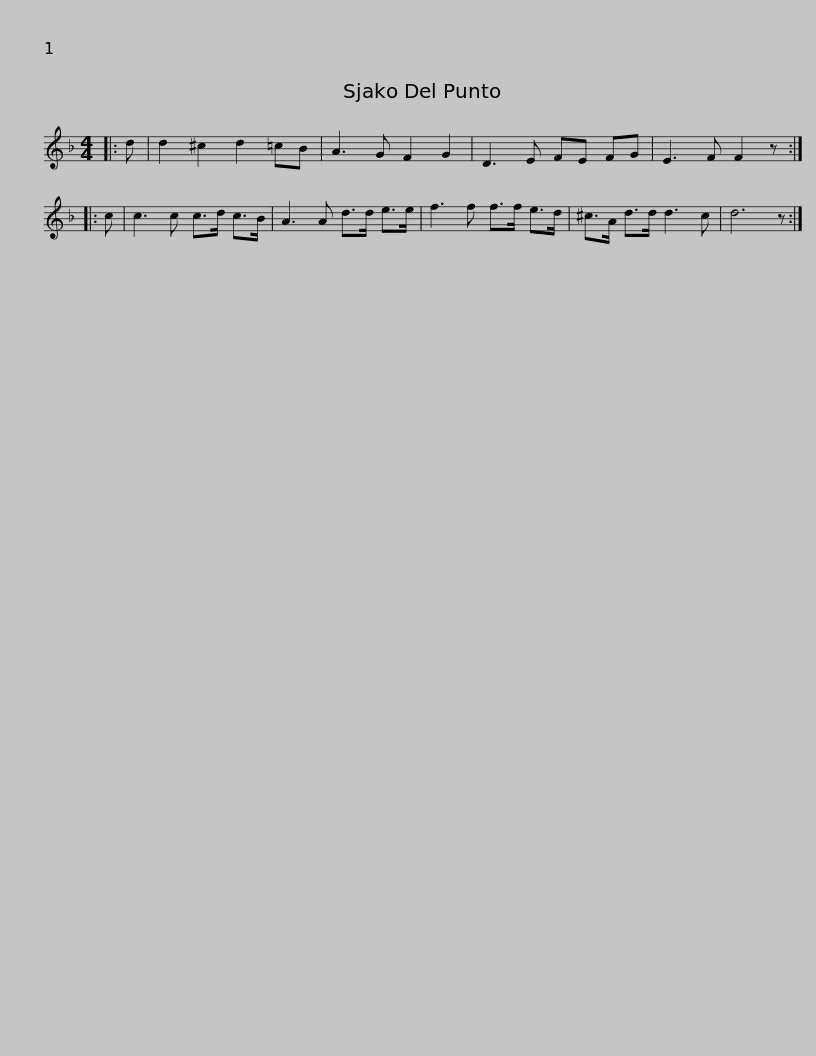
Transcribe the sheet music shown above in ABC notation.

X:1
L:1/8
M:4/4
I:linebreak $
K:Dmin
V:1 treble
V:1
|: d | d2 ^c2 d2 =cB | A3 G F2 G2 | D3 E FE FG | E3 F F2 z :: %5
 c | c3 c c>d c>B |$ A3 A d>d e>e | f3 f f>f e>d | ^c>A d>d d3 c | %10
 d6 z :| %11
